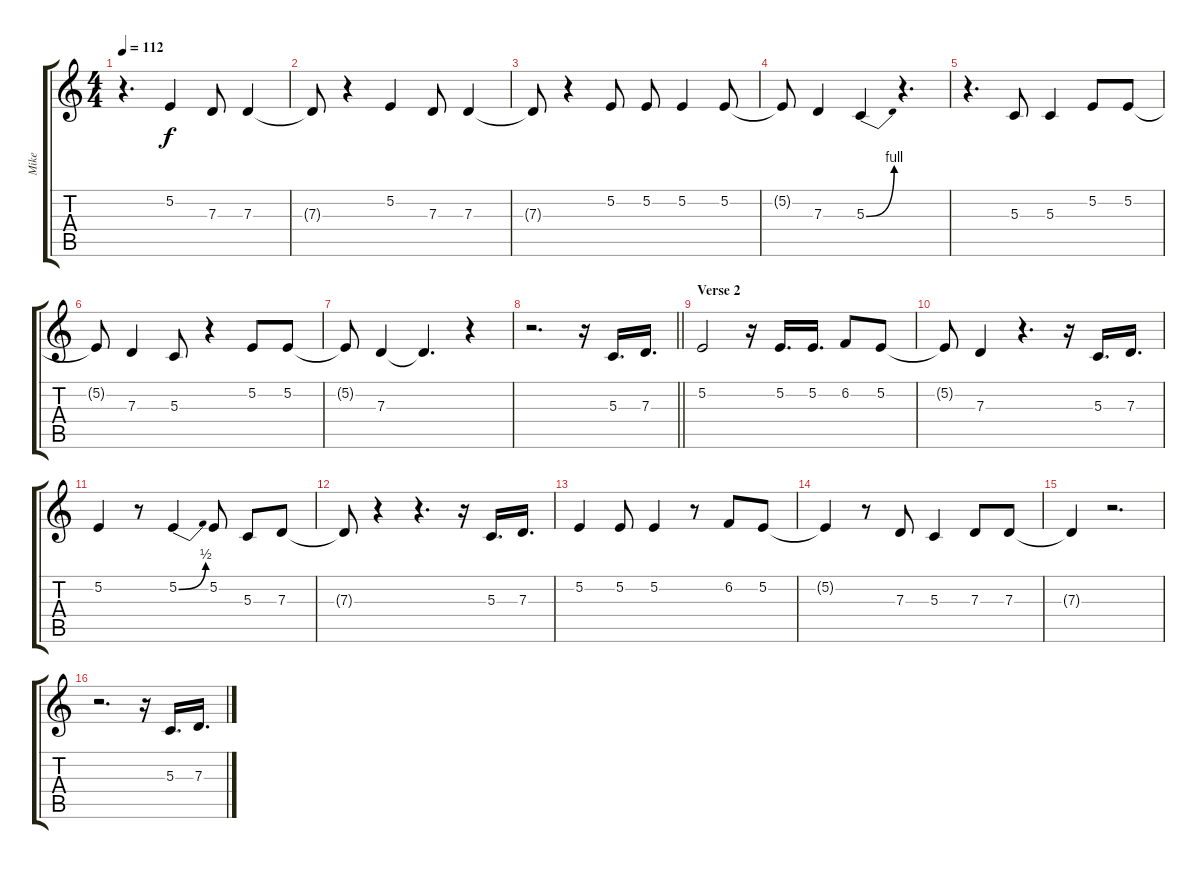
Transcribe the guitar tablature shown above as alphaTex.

\track ("Mike" "Mike") {instrument lead3calliope}
\staff {score tabs}
\tuning (E4 B3 G3 D3 A2 E2) {hide}
\ts (4 4)
\tempo 112
\clef g2
\ks c
r.4{d dy f} 5.2.4 7.3.8 7.3.4 |
7.3{t}.8 r.4 5.2.4 7.3.8 7.3.4 |
7.3{t}.8 r.4 5.2.8 5.2.8 5.2.4 5.2.8 |
5.2{t}.8 7.3.4 5.3{be (bend 0 0 60 4)}.4 r.4{d} |
r.4{d} 5.3.8 5.3.4 5.2.8 5.2.8 |
5.2{t}.8 7.3.4 5.3.8 r.4 5.2.8 5.2.8 |
5.2{t}.8 7.3.4 7.3{t}.4{d} r.4 |
\barLineRight lightlight
r.2{d} r.16 5.3.16{d} 7.3.16{d} |
\section ("" "Verse 2")
5.2.2 r.16 5.2.16{d} 5.2.16{d} 6.2.8 5.2.8 |
5.2{t}.8 7.3.4 r.4{d} r.16 5.3.16{d} 7.3.16{d} |
5.2.4 r.8 5.2{be (bend 0 0 60 2)}.4 5.2.8 5.3.8 7.3.8 |
7.3{t}.8 r.4 r.4{d} r.16 5.3.16{d} 7.3.16{d} |
5.2.4 5.2.8 5.2.4 r.8 6.2.8 5.2.8 |
5.2{t}.4 r.8 7.3.8 5.3.4 7.3.8 7.3.8 |
7.3{t}.4 r.2{d} |
r.2{d} r.16 5.3.16{d} 7.3.16{d}
